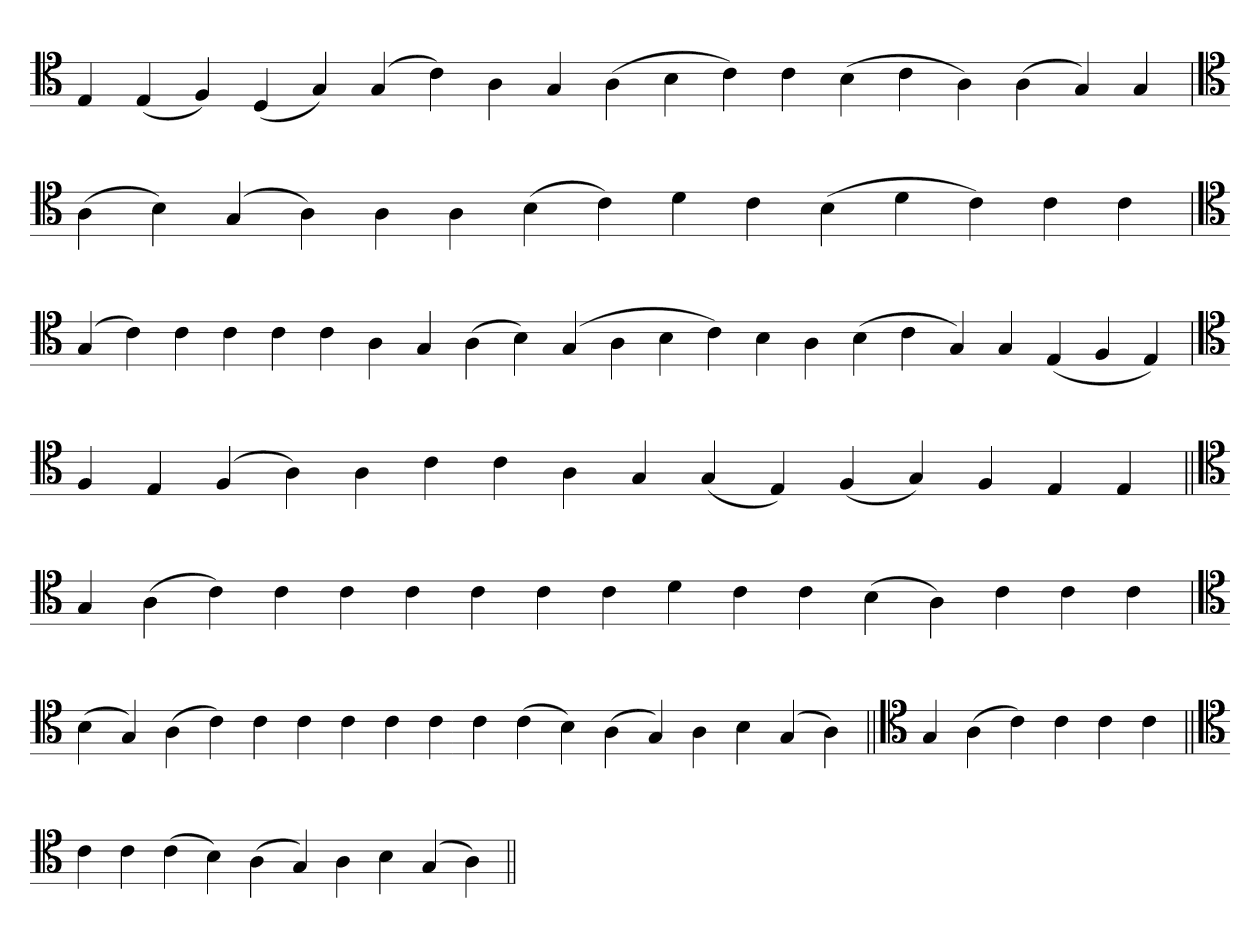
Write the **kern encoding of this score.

**kern
*part1
*staff1
*clefC4
=
4E
(4E
4F)
(4D
4G)
(4G
4c)
4A
4G
(4A
4B
4c)
4c
(4B
4c
4A)
(4A
4G)
4G
='
*clefC4
(4A
4B)
(4G
4A)
4A
4A
(4B
4c)
4d
4c
(4B
4d
4c)
4c
4c
=
*clefC4
(4G
4c)
4c
4c
4c
4c
4A
4G
(4A
4B)
(4G
4A
4B
4c)
4B
4A
(4B
4c
4G)
4G
(4E
4F
4E)
='
*clefC4
4F
4E
(4F
4A)
4A
4c
4c
4A
4G
(4G
4E)
(4F
4G)
4F
4E
4E
=||
*clefC4
4G
(4A
4c)
4c
4c
4c
4c
4c
4c
4d
4c
4c
(4B
4A)
4c
4c
4c
=
*clefC4
(4B
4G)
(4A
4c)
4c
4c
4c
4c
4c
4c
(4c
4B)
(4A
4G)
4A
4B
(4G
4A)
=||
*clefC4
4G
(4A
4c)
4c
4c
4c
=||
*clefC4
4c
4c
(4c
4B)
(4A
4G)
4A
4B
(4G
4A)
=||
*-
